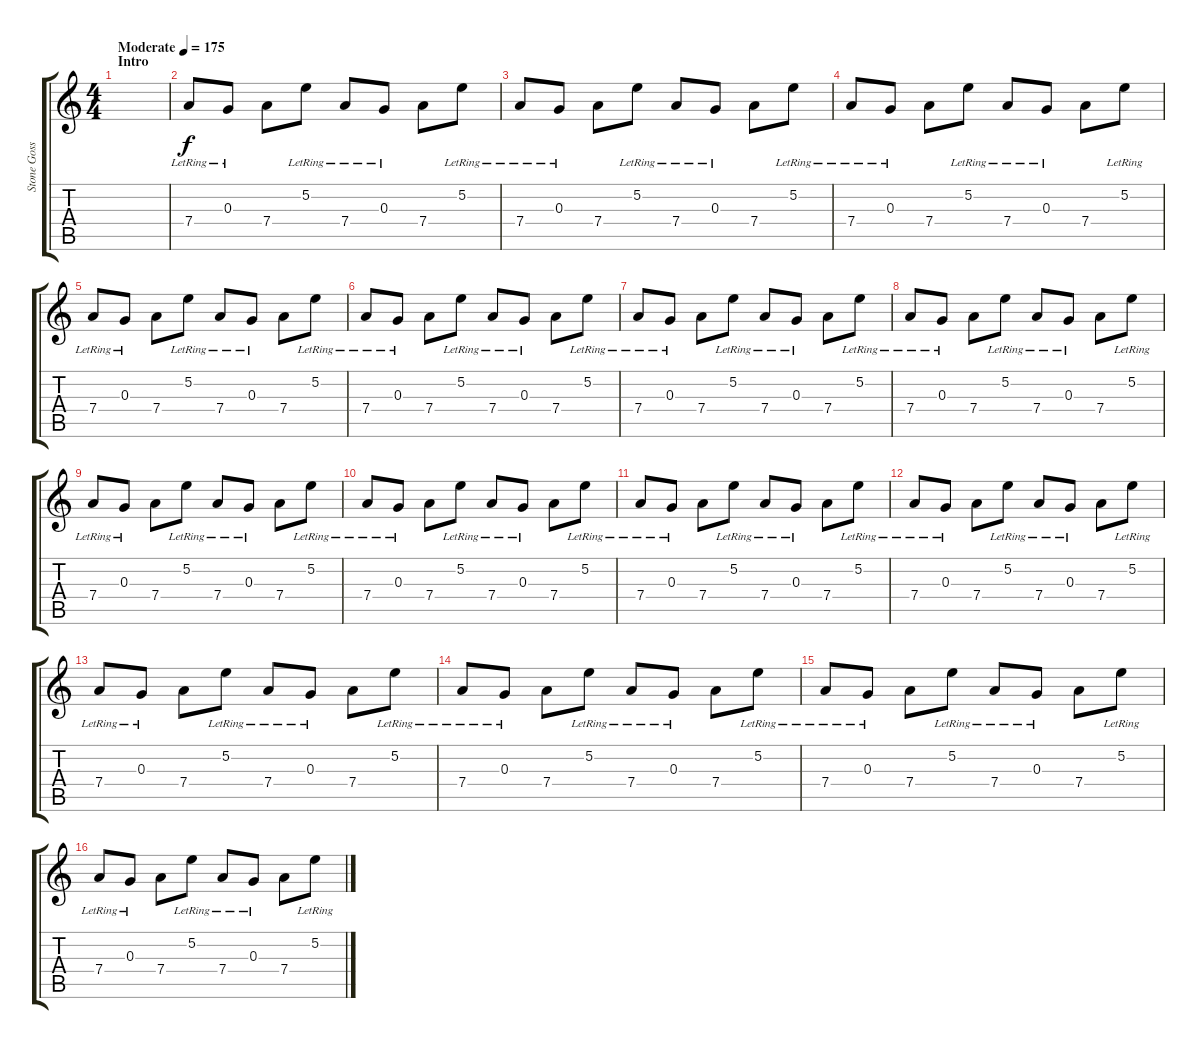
\track ("Stone Gossard" "Stone Goss") {instrument distortionguitar}
\staff {score tabs}
\tuning (E4 B3 G3 D3 A2 E2) {hide}
\ts (4 4)
\section ("" "Intro")
\tempo (175 "Moderate")
\clef g2
\ks c
|
7.4{lr}.8 0.3{lr}.8 7.4.8 5.2{lr}.8 7.4{lr}.8 0.3{lr}.8 7.4.8 5.2{lr}.8 |
7.4{lr}.8 0.3{lr}.8 7.4.8 5.2{lr}.8 7.4{lr}.8 0.3{lr}.8 7.4.8 5.2{lr}.8 |
7.4{lr}.8 0.3{lr}.8 7.4.8 5.2{lr}.8 7.4{lr}.8 0.3{lr}.8 7.4.8 5.2{lr}.8 |
7.4{lr}.8 0.3{lr}.8 7.4.8 5.2{lr}.8 7.4{lr}.8 0.3{lr}.8 7.4.8 5.2{lr}.8 |
7.4{lr}.8 0.3{lr}.8 7.4.8 5.2{lr}.8 7.4{lr}.8 0.3{lr}.8 7.4.8 5.2{lr}.8 |
7.4{lr}.8 0.3{lr}.8 7.4.8 5.2{lr}.8 7.4{lr}.8 0.3{lr}.8 7.4.8 5.2{lr}.8 |
7.4{lr}.8 0.3{lr}.8 7.4.8 5.2{lr}.8 7.4{lr}.8 0.3{lr}.8 7.4.8 5.2{lr}.8 |
7.4{lr}.8 0.3{lr}.8 7.4.8 5.2{lr}.8 7.4{lr}.8 0.3{lr}.8 7.4.8 5.2{lr}.8 |
7.4{lr}.8 0.3{lr}.8 7.4.8 5.2{lr}.8 7.4{lr}.8 0.3{lr}.8 7.4.8 5.2{lr}.8 |
7.4{lr}.8 0.3{lr}.8 7.4.8 5.2{lr}.8 7.4{lr}.8 0.3{lr}.8 7.4.8 5.2{lr}.8 |
7.4{lr}.8 0.3{lr}.8 7.4.8 5.2{lr}.8 7.4{lr}.8 0.3{lr}.8 7.4.8 5.2{lr}.8 |
7.4{lr}.8 0.3{lr}.8 7.4.8 5.2{lr}.8 7.4{lr}.8 0.3{lr}.8 7.4.8 5.2{lr}.8 |
7.4{lr}.8 0.3{lr}.8 7.4.8 5.2{lr}.8 7.4{lr}.8 0.3{lr}.8 7.4.8 5.2{lr}.8 |
7.4{lr}.8 0.3{lr}.8 7.4.8 5.2{lr}.8 7.4{lr}.8 0.3{lr}.8 7.4.8 5.2{lr}.8 |
7.4{lr}.8 0.3{lr}.8 7.4.8 5.2{lr}.8 7.4{lr}.8 0.3{lr}.8 7.4.8 5.2{lr}.8
